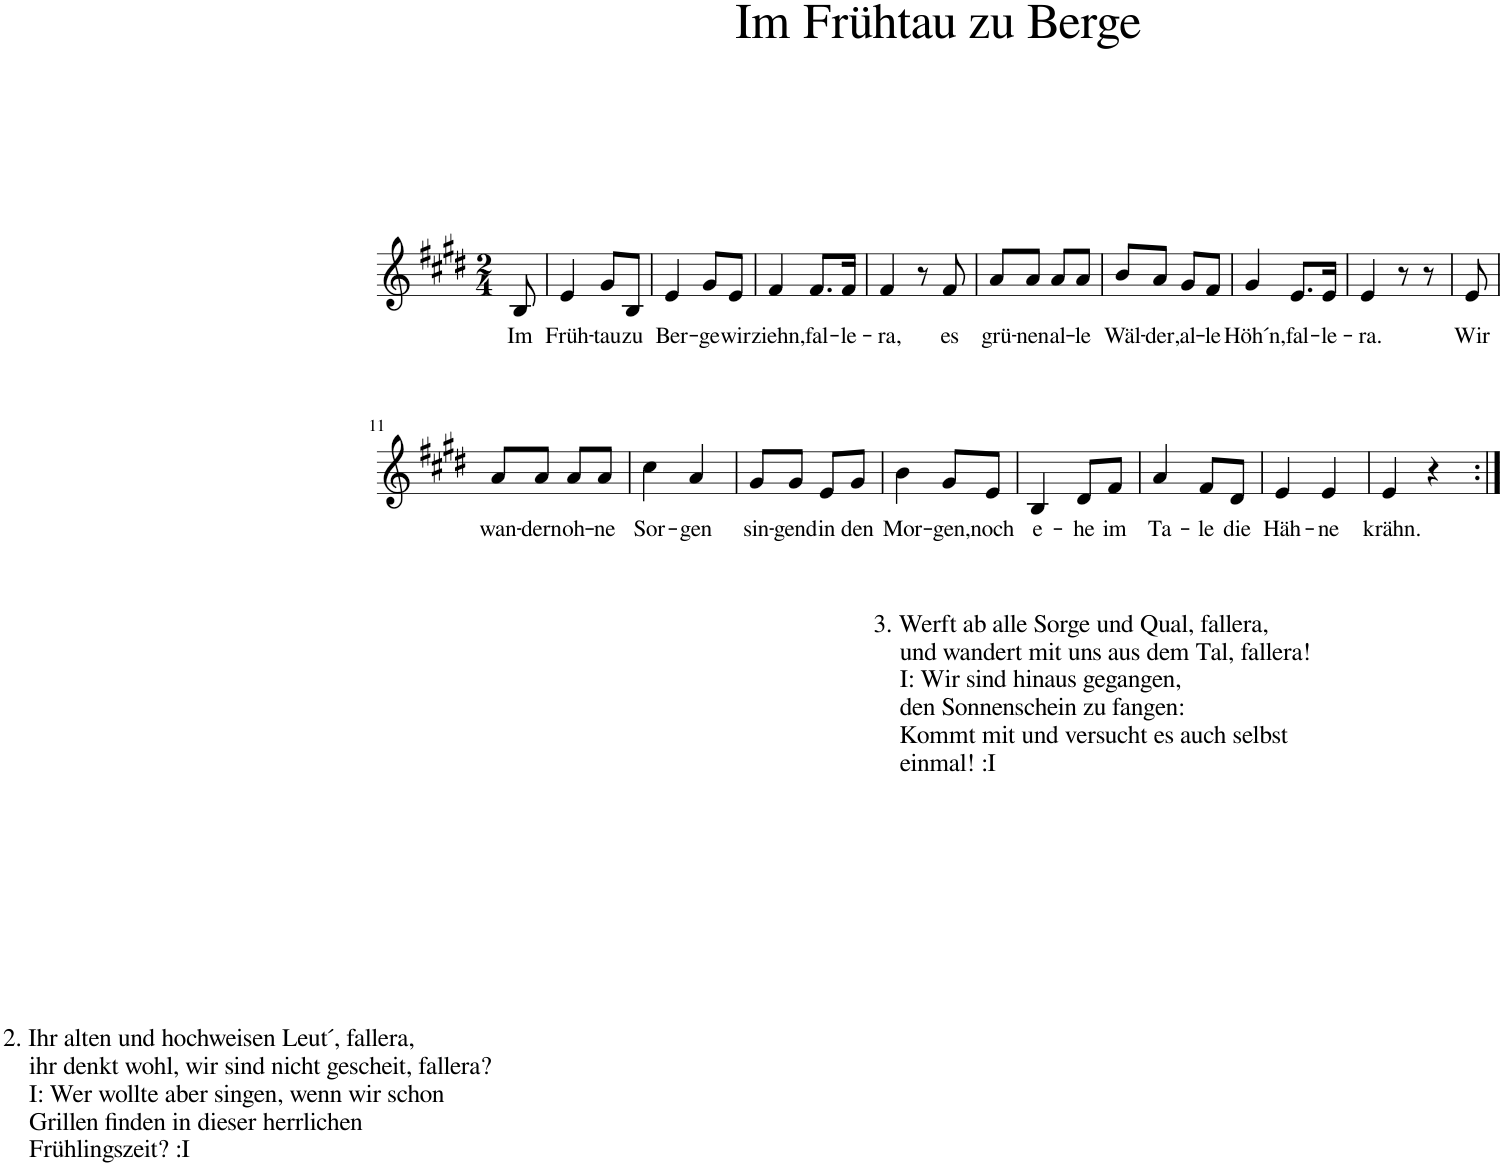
**kern	**text
*part1	*part1
*staff1	*staff1
*I"Piano	*
*I'Pno.	*
*clefG2	*
*k[f#c#g#d#]	*
*M2/4	*
=1	=1
!	!LO:LY:b
8B/	Im
=2	=2
!	!LO:LY:b
4e/	Früh-
!	!LO:LY:b
8g#/L	-tau
!	!LO:LY:b
8B/J	zu
=3	=3
!	!LO:LY:b
4e/	Ber-
!	!LO:LY:b
8g#/L	-ge
!	!LO:LY:b
8e/J	wir
=4	=4
!	!LO:LY:b
4f#/	ziehn,
!	!LO:LY:b
8.f#/L	fal-
!	!LO:LY:b
16f#/Jk	-le-
=5	=5
!	!LO:LY:b
4f#/	-ra,
8r	.
!	!LO:LY:b
8f#/	es
=6	=6
!	!LO:LY:b
8a/L	grü-
!	!LO:LY:b
8a/J	-nen
!	!LO:LY:b
8a/L	al-
!	!LO:LY:b
8a/J	-le
=7	=7
!	!LO:LY:b
8b/L	Wäl-
!	!LO:LY:b
8a/J	-der,
!	!LO:LY:b
8g#/L	al-
!	!LO:LY:b
8f#/J	-le
=8	=8
!	!LO:LY:b
4g#/	Höh´n,
!	!LO:LY:b
8.e/L	fal-
!	!LO:LY:b
16e/Jk	-le-
=9	=9
!	!LO:LY:b
4e/	-ra.
8r	.
8r	.
=10	=10
!	!LO:LY:b
8e/	Wir
!!LO:LB:g=z
=11	=11
!	!LO:LY:b
8a/L	wan-
!	!LO:LY:b
8a/J	-dern
!	!LO:LY:b
8a/L	oh-
!	!LO:LY:b
8a/J	-ne
=12	=12
!	!LO:LY:b
4cc#\	Sor-
!	!LO:LY:b
4a/	-gen
=13	=13
!	!LO:LY:b
8g#/L	sin-
!	!LO:LY:b
8g#/J	-gend
!	!LO:LY:b
8e/L	in
!	!LO:LY:b
8g#/J	den
=14	=14
!LO:TX:b:t=2. Ihr alten und hochweisen Leut´, fallera,	!
!LO:TX:b:t=ihr denkt wohl, wir sind nicht gescheit, fallera?	!
!LO:TX:b:t=I&colon; Wer wollte aber singen, wenn wir schon	!
!LO:TX:b:t=Grillen finden in dieser herrlichen	!
!LO:TX:b:t=Frühlingszeit? &colon;I	!
!	!LO:LY:b
4b\	Mor-
!	!LO:LY:b
8g#/L	-gen,
!	!LO:LY:b
8e/J	noch
=15	=15
!	!LO:LY:b
4B/	e-
!	!LO:LY:b
8d#/L	-he
!	!LO:LY:b
8f#/J	im
=16	=16
!LO:TX:b:t=3. Werft ab alle Sorge und Qual, fallera,	!
!LO:TX:b:t=und wandert mit uns aus dem Tal, fallera!	!
!LO:TX:b:t=I&colon; Wir sind hinaus gegangen,	!
!LO:TX:b:t=den Sonnenschein zu fangen&colon;	!
!LO:TX:b:t=Kommt mit und versucht es auch selbst	!
!LO:TX:b:t=einmal! &colon;I	!
!	!LO:LY:b
4a/	Ta-
!	!LO:LY:b
8f#/L	-le
!	!LO:LY:b
8d#/J	die
=17	=17
!	!LO:LY:b
4e/	Häh-
!	!LO:LY:b
4e/	-ne
=18	=18
!	!LO:LY:b
4e/	krähn.
4r	.
=:|!	=:|!
*-	*-
